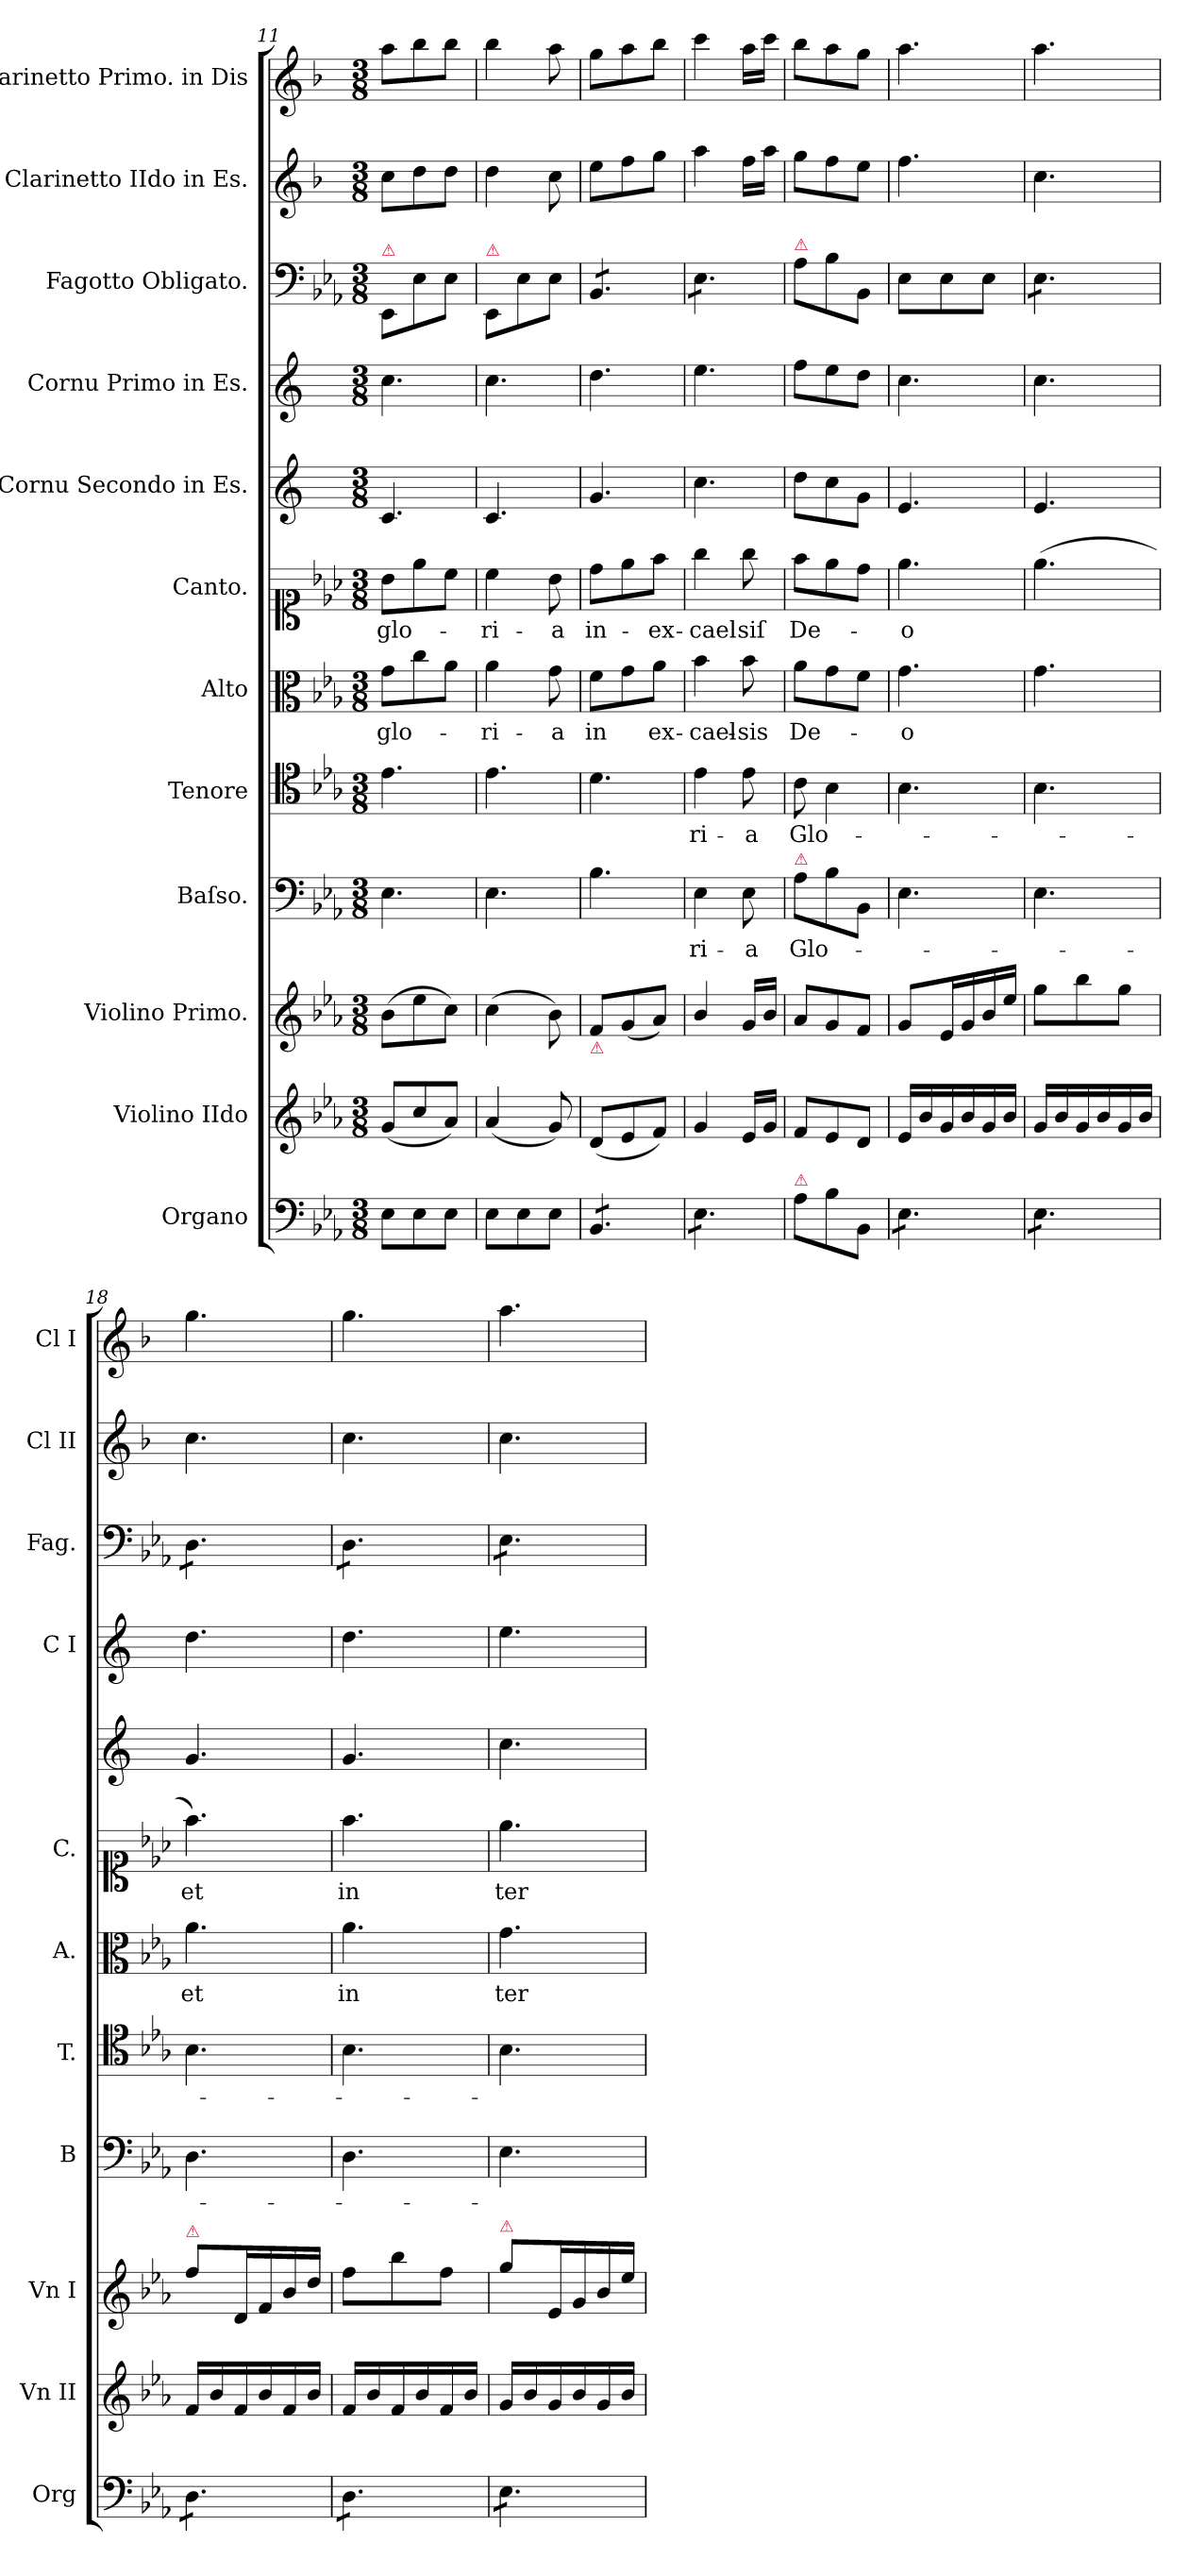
**kern	**kern	**kern	**kern	**text	**kern	**text	**kern	**text	**kern	**text	**kern	**kern	**kern	**kern	**kern
*part12	*part11	*part10	*part9	*part9	*part8	*part8	*part7	*part7	*part6	*part6	*part5	*part4	*part3	*part2	*part1
*staff12	*staff11	*staff10	*staff9	*staff9	*staff8	*staff8	*staff7	*staff7	*staff6	*staff6	*staff5	*staff4	*staff3	*staff2	*staff1
*I"Organo	*I"Violino IIdo	*I"Violino Primo.	*I"Baſso.	*	*I"Tenore	*	*I"Alto	*	*I"Canto.	*	*I"Cornu Secondo in Es.	*I"Cornu Primo in Es.	*I"Fagotto Obligato.	*I"Clarinetto IIdo in Es.	*I"Clarinetto Primo. in Dis
*I'Org	*I'Vn II	*I'Vn I	*I'B	*	*I'T.	*	*I'A.	*	*I'C.	*	*	*I'C I	*I'Fag.	*I'Cl II	*I'Cl I
*clefF4	*clefG2	*clefG2	*clefF4	*	*clefC4	*	*clefC3	*	*clefC1	*	*clefG2	*clefG2	*clefF4	*clefG2	*clefG2
*	*	*	*	*	*	*	*	*	*	*	*ITrd5c9	*ITrd5c9	*	*ITrd1c2	*ITrd1c2
*k[b-e-a-]	*k[b-e-a-]	*k[b-e-a-]	*k[b-e-a-]	*	*k[b-e-a-]	*	*k[b-e-a-]	*	*k[b-e-a-]	*	*k[b-e-a-]	*k[b-e-a-]	*k[b-e-a-]	*k[b-e-a-]	*k[b-e-a-]
*M3/8	*M3/8	*M3/8	*M3/8	*	*M3/8	*	*M3/8	*	*M3/8	*	*M3/8	*M3/8	*M3/8	*M3/8	*M3/8
=11	=11	=11	=11	=11	=11	=11	=11	=11	=11	=11	=11	=11	=11	=11	=11
!	!	!	!	!	!	!	!	!	!	!	!	!	!LO:TX:a:color=crimson:t=⚠	!	!
!	!	!	!	!	!	!	!	!LO:LY:i	!	!LO:LY:i	!	!	!	!	!
8E-\L	(<8g/L	(>8b-\L	4.E-\	.	4.e-\	.	8g\L	glo-	8b-\L	glo-	4.E-/	4.e-\	8EE-/L	8b-\L	8gg\L
8E-\	8cc/	8ee-\	.	.	.	.	8cc\	.	8ee-\	.	.	.	8E-\	8cc\	8aa-\
8E-\J	8a-/J)	8cc\J)	.	.	.	.	8a-\J	.	8cc\J	.	.	.	8E-\J	8cc\J	8aa-\J
=12	=12	=12	=12	=12	=12	=12	=12	=12	=12	=12	=12	=12	=12	=12	=12
!	!	!	!	!	!	!	!	!	!	!	!	!	!LO:TX:a:color=crimson:t=⚠	!	!
!	!	!	!	!	!	!	!	!LO:LY:i	!	!LO:LY:i	!	!	!	!	!
8E-\L	(<4a-/	(>4cc\	4.E-\	.	4.e-\	.	4a-\	-ri-	4cc\	-ri-	4.E-/	4.e-\	8EE-/L	4cc\	4aa-\
8E-\	.	.	.	.	.	.	.	.	.	.	.	.	8E-\	.	.
!	!	!	!	!	!	!	!	!LO:LY:i	!	!LO:LY:i	!	!	!	!	!
8E-\J	8g/)	8b-\)	.	.	.	.	8g\	-a	8b-\	-a	.	.	8E-\J	8b-\	8gg\
=13	=13	=13	=13	=13	=13	=13	=13	=13	=13	=13	=13	=13	=13	=13	=13
!	!	!LO:TX:b:color=crimson:t=⚠	!	!	!	!	!	!	!	!	!	!	!	!	!
*tremolo	*	*	*	*	*	*	*	*	*	*	*	*	*	*	*
*	*	*	*	*	*	*	*	*	*	*	*	*	*tremolo	*	*
8BB-/L	(<8d/L	8f/L	4.B-\	.	4.d\	.	8f\L	in	8dd\L	in-	4.B-/	4.f\	8BB-/L	8dd\L	8ff\L
8BB-/	8e-/	(<8g/	.	.	.	.	8g\	.	8ee-\	.	.	.	8BB-/	8ee-\	8gg\
8BB-/J	8f/J)	8a-/J)	.	.	.	.	8a-\J	ex-	8ff\J	-ex-	.	.	8BB-/J	8ff\J	8aa-\J
=14	=14	=14	=14	=14	=14	=14	=14	=14	=14	=14	=14	=14	=14	=14	=14
8E-\L	4g/	4b-/	4E-\	-ri-	4e-\	-ri-	4b-\	-cael-	4gg\	-cael	4.e-\	4.g\	8E-\L	4gg\	4bb-\
8E-\	.	.	.	.	.	.	.	.	.	.	.	.	8E-\	.	.
8E-\J	16e-/LL	16g/LL	8E-\	-a	8e-\	-a	8b-\	-sis	8gg\	siſ	.	.	8E-\J	16ee-\LL	16gg\LL
*	*	*	*	*	*	*	*	*	*	*	*	*	*Xtremolo	*	*
*Xtremolo	*	*	*	*	*	*	*	*	*	*	*	*	*	*	*
.	16g/JJ	16b-/JJ	.	.	.	.	.	.	.	.	.	.	.	16gg\JJ	16bb-\JJ
=15	=15	=15	=15	=15	=15	=15	=15	=15	=15	=15	=15	=15	=15	=15	=15
!	!	!	!	!	!	!	!	!	!	!	!	!	!LO:TX:a:color=crimson:t=⚠	!	!
!	!	!	!LO:TX:a:color=crimson:t=⚠	!	!	!	!	!	!	!	!	!	!	!	!
!LO:TX:a:color=crimson:t=⚠	!	!	!	!	!	!	!	!	!	!	!	!	!	!	!
8A-\L	8f/L	8a-/L	8A-\L	Glo-	8c\	Glo-	8a-\L	De-	8ff\L	De-	8f\L	8a-\L	8A-\L	8ff\L	8aa-\L
8B-\	8e-/	8g/	8B-\	.	4B-\	.	8g\	.	8ee-\	.	8e-\	8g\	8B-\	8ee-\	8gg\
8BB-/J	8d/J	8f/J	8BB-/J	.	.	.	8f\J	.	8dd\J	.	8B-\J	8f\J	8BB-/J	8dd\J	8ff\J
=16	=16	=16	=16	=16	=16	=16	=16	=16	=16	=16	=16	=16	=16	=16	=16
*tremolo	*	*	*	*	*	*	*	*	*	*	*	*	*	*	*
8E-\L	16e-/LL	8g/L	4.E-\	.	4.B-\	.	4.g\	-o	4.ee-\	-o	4.G/	4.e-\	8E-\L	4.ee-\	4.gg\
.	16b-/	.	.	.	.	.	.	.	.	.	.	.	.	.	.
8E-\	16g/	16e-/L	.	.	.	.	.	.	.	.	.	.	8E-\	.	.
.	16b-/	16g/	.	.	.	.	.	.	.	.	.	.	.	.	.
8E-\J	16g/	16b-/	.	.	.	.	.	.	.	.	.	.	8E-\J	.	.
.	16b-/JJ	16ee-/JJ	.	.	.	.	.	.	.	.	.	.	.	.	.
=17	=17	=17	=17	=17	=17	=17	=17	=17	=17	=17	=17	=17	=17	=17	=17
*	*	*	*	*	*	*	*	*	*	*	*	*	*tremolo	*	*
8E-\L	16g/LL	8gg\L	4.E-\	.	4.B-\	.	4.g\	.	(>4.ee-\	.	4.G/	4.e-\	8E-\L	4.b-\	4.gg\
.	16b-/	.	.	.	.	.	.	.	.	.	.	.	.	.	.
8E-\	16g/	8bb-\	.	.	.	.	.	.	.	.	.	.	8E-\	.	.
.	16b-/	.	.	.	.	.	.	.	.	.	.	.	.	.	.
8E-\J	16g/	8gg\J	.	.	.	.	.	.	.	.	.	.	8E-\J	.	.
.	16b-/JJ	.	.	.	.	.	.	.	.	.	.	.	.	.	.
=18	=18	=18	=18	=18	=18	=18	=18	=18	=18	=18	=18	=18	=18	=18	=18
!	!	!LO:TX:a:color=crimson:t=⚠	!	!	!	!	!	!	!	!	!	!	!	!	!
8D\L	16f/LL	8ff\L	4.D\	.	4.B-\	.	4.a-\	et	4.ff\)	et	4.B-/	4.f\	8D\L	4.b-\	4.ff\
.	16b-/	.	.	.	.	.	.	.	.	.	.	.	.	.	.
8D\	16f/	16d/L	.	.	.	.	.	.	.	.	.	.	8D\	.	.
.	16b-/	16f/	.	.	.	.	.	.	.	.	.	.	.	.	.
8D\J	16f/	16b-/	.	.	.	.	.	.	.	.	.	.	8D\J	.	.
.	16b-/JJ	16dd/JJ	.	.	.	.	.	.	.	.	.	.	.	.	.
=19	=19	=19	=19	=19	=19	=19	=19	=19	=19	=19	=19	=19	=19	=19	=19
8D\L	16f/LL	8ff\L	4.D\	.	4.B-\	.	4.a-\	in	4.ff\	in	4.B-/	4.f\	8D\L	4.b-\	4.ff\
.	16b-/	.	.	.	.	.	.	.	.	.	.	.	.	.	.
8D\	16f/	8bb-\	.	.	.	.	.	.	.	.	.	.	8D\	.	.
.	16b-/	.	.	.	.	.	.	.	.	.	.	.	.	.	.
8D\J	16f/	8ff\J	.	.	.	.	.	.	.	.	.	.	8D\J	.	.
.	16b-/JJ	.	.	.	.	.	.	.	.	.	.	.	.	.	.
=20	=20	=20	=20	=20	=20	=20	=20	=20	=20	=20	=20	=20	=20	=20	=20
!	!	!LO:TX:a:color=crimson:t=⚠	!	!	!	!	!	!	!	!	!	!	!	!	!
8E-\L	16g/LL	8gg\L	4.E-\	.	4.B-\	.	4.g\	ter-	4.ee-\	ter-	4.e-\	4.g\	8E-\L	4.b-\	4.gg\
.	16b-/	.	.	.	.	.	.	.	.	.	.	.	.	.	.
8E-\	16g/	16e-/L	.	.	.	.	.	.	.	.	.	.	8E-\	.	.
.	16b-/	16g/	.	.	.	.	.	.	.	.	.	.	.	.	.
8E-\J	16g/	16b-/	.	.	.	.	.	.	.	.	.	.	8E-\J	.	.
*	*	*	*	*	*	*	*	*	*	*	*	*	*Xtremolo	*	*
*Xtremolo	*	*	*	*	*	*	*	*	*	*	*	*	*	*	*
.	16b-/JJ	16ee-/JJ	.	.	.	.	.	.	.	.	.	.	.	.	.
=	=	=	=	=	=	=	=	=	=	=	=	=	=	=	=
*-	*-	*-	*-	*-	*-	*-	*-	*-	*-	*-	*-	*-	*-	*-	*-
